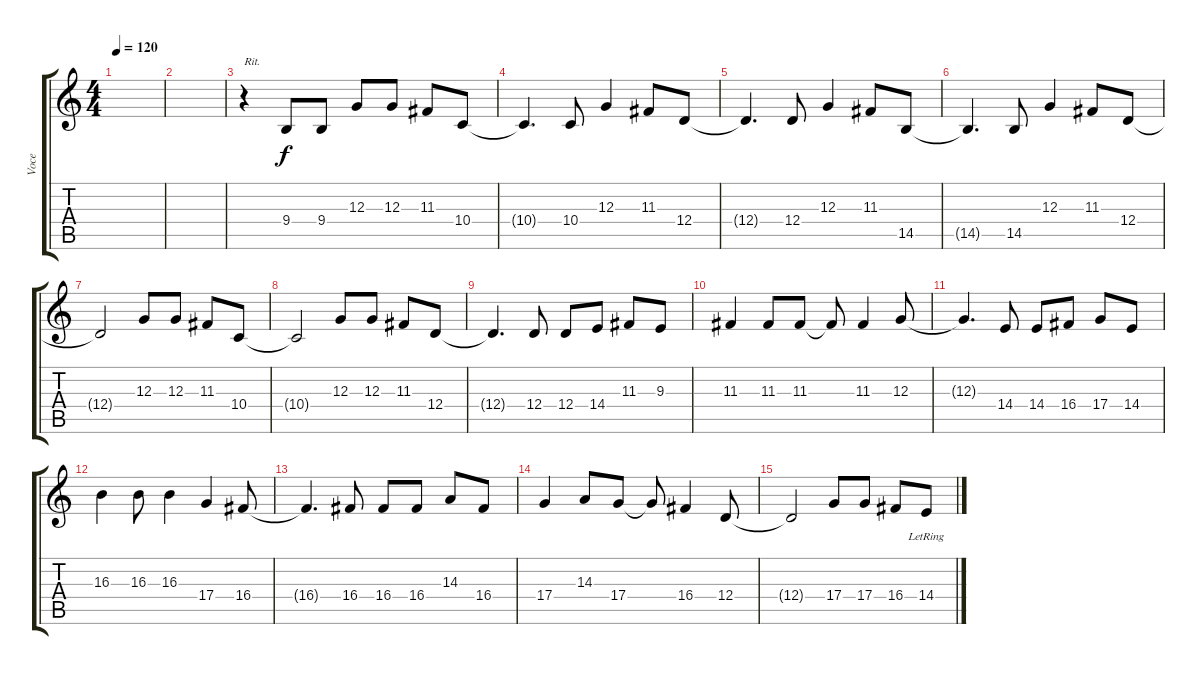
\track ("Voce" "Voce") {instrument violin}
\staff {score tabs}
\tuning (E4 B3 G3 D3 A2 E2) {hide}
\ts (4 4)
\tempo 120
\clef g2
\ks c
|
|
r.4{txt "Rit."} 9.4.8 9.4.8 12.3.8 12.3.8 11.3.8 10.4.8 |
10.4{t}.4{d} 10.4.8 12.3.4 11.3.8 12.4.8 |
12.4{t}.4{d} 12.4.8 12.3.4 11.3.8 14.5.8 |
14.5{t}.4{d} 14.5.8 12.3.4 11.3.8 12.4.8 |
12.4{t}.2 12.3.8 12.3.8 11.3.8 10.4.8 |
10.4{t}.2 12.3.8 12.3.8 11.3.8 12.4.8 |
12.4{t}.4{d} 12.4.8 12.4.8 14.4.8 11.3.8 9.3.8 |
11.3.4 11.3.8 11.3.8 11.3{t}.8 11.3.4 12.3.8 |
12.3{t}.4{d} 14.4.8 14.4.8 16.4.8 17.4.8 14.4.8 |
16.3.4 16.3.8 16.3.4 17.4.4 16.4.8 |
16.4{t}.4{d} 16.4.8 16.4.8 16.4.8 14.3.8 16.4.8 |
17.4.4 14.3.8 17.4.8 17.4{t}.8 16.4.4 12.4.8 |
12.4{t}.2 17.4.8 17.4.8 16.4.8 14.4{lr}.8
